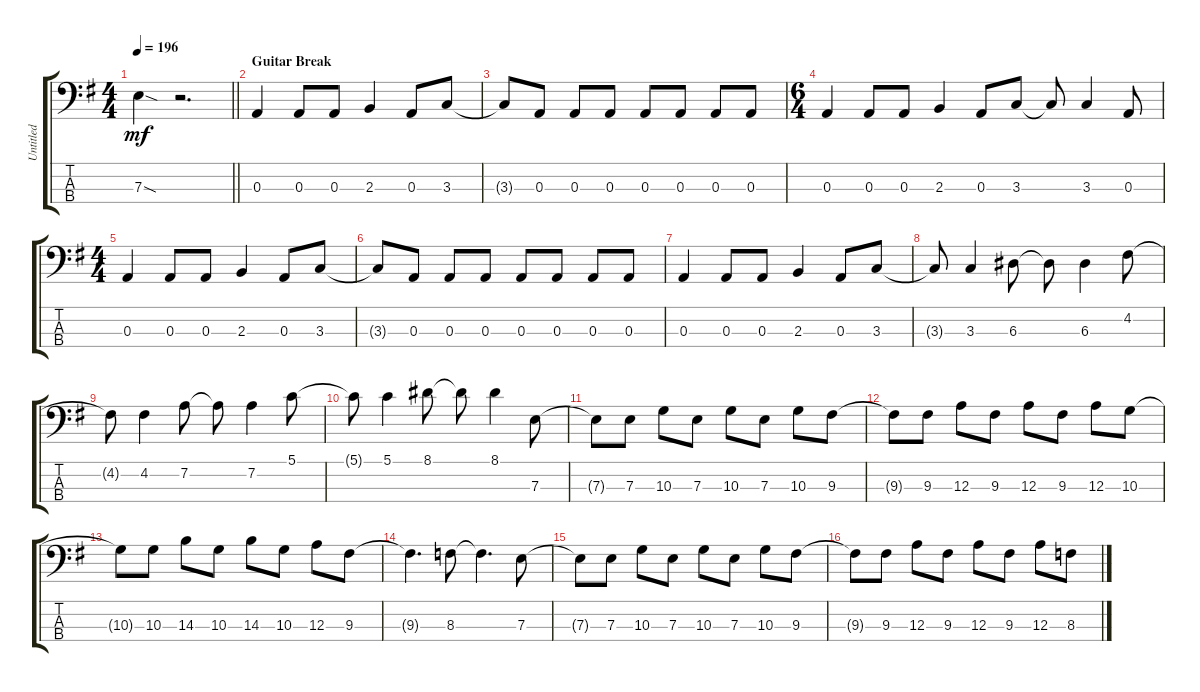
\track ("Untitled" "Untitled") {instrument electricbassfinger}
\staff {score tabs}
\tuning (G2 D2 A1 E1) {hide}
\ts (4 4)
\tempo 196
\clef f4
\barLineRight lightlight
\ks g
7.3{sod t}.4{dy mf} r.2{d} |
\section ("" "Guitar Break")
0.3.4 0.3.8 0.3.8 2.3.4 0.3.8 3.3.8 |
3.3{t}.8 0.3.8 0.3.8 0.3.8 0.3.8 0.3.8 0.3.8 0.3.8 |
\ts (6 4)
0.3.4 0.3.8 0.3.8 2.3.4 0.3.8 3.3.8 3.3{t}.8 3.3.4 0.3.8 |
\ts (4 4)
0.3.4 0.3.8 0.3.8 2.3.4 0.3.8 3.3.8 |
3.3{t}.8 0.3.8 0.3.8 0.3.8 0.3.8 0.3.8 0.3.8 0.3.8 |
0.3.4 0.3.8 0.3.8 2.3.4 0.3.8 3.3.8 |
3.3{t}.8 3.3.4 6.3.8 6.3{t}.8 6.3.4 4.2.8 |
4.2{t}.8 4.2.4 7.2.8 7.2{t}.8 7.2.4 5.1.8 |
5.1{t}.8 5.1.4 8.1.8 8.1{t}.8 8.1.4 7.3.8 |
7.3{t}.8 7.3.8 10.3.8 7.3.8 10.3.8 7.3.8 10.3.8 9.3.8 |
9.3{t}.8 9.3.8 12.3.8 9.3.8 12.3.8 9.3.8 12.3.8 10.3.8 |
10.3{t}.8 10.3.8 14.3.8 10.3.8 14.3.8 10.3.8 12.3.8 9.3.8 |
9.3{t}.4{d} 8.3.8 8.3{t}.4{d} 7.3.8 |
7.3{t}.8 7.3.8 10.3.8 7.3.8 10.3.8 7.3.8 10.3.8 9.3.8 |
9.3{t}.8 9.3.8 12.3.8 9.3.8 12.3.8 9.3.8 12.3.8 8.3.8
